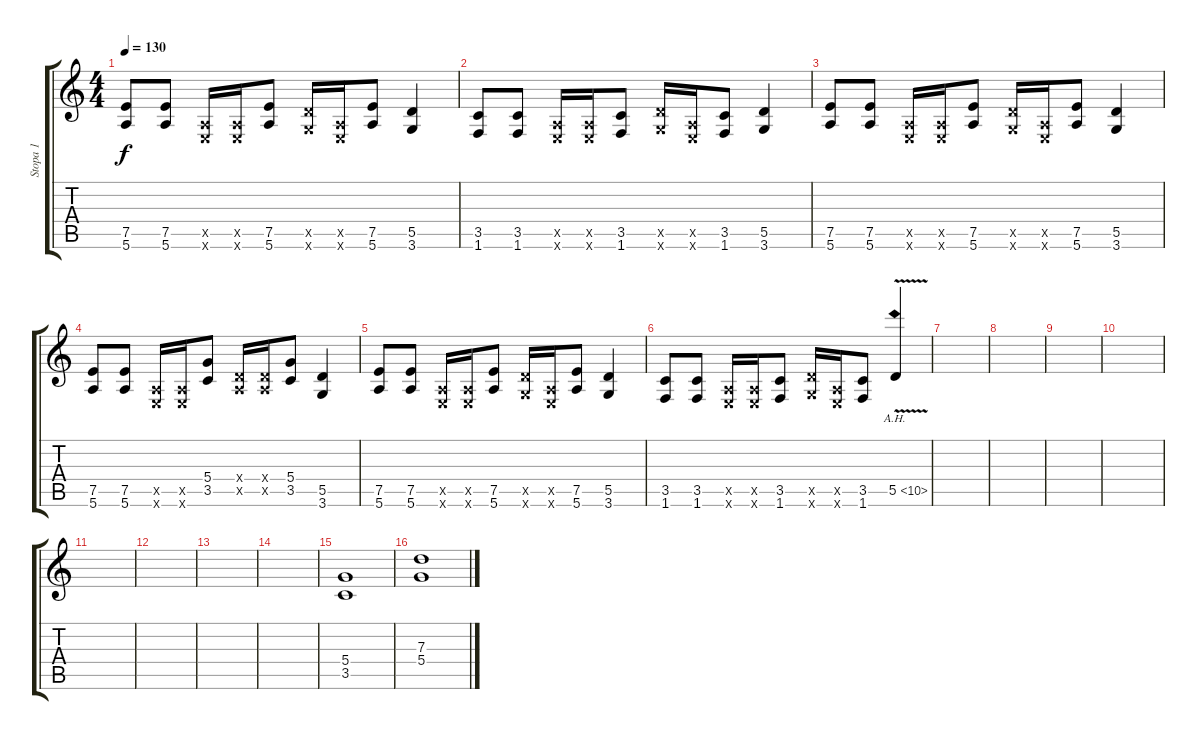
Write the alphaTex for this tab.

\track ("Stopa 1" "Stopa 1") {instrument distortionguitar}
\staff {score tabs}
\tuning (E4 B3 G3 D3 A2 E2) {hide}
\ts (4 4)
\tempo 130
\clef g2
\ks c
(7.5 5.6).8{dy f} (7.5 5.6).8 (0.5{x} 0.6{x}).16 (0.5{x} 0.6{x}).16 (7.5 5.6).8 (5.5{x} 3.6{x}).16 (0.5{x} 0.6{x}).16 (7.5 5.6).8 (5.5 3.6).4 |
(3.5 1.6).8 (3.5 1.6).8 (0.5{x} 0.6{x}).16 (0.5{x} 0.6{x}).16 (3.5 1.6).8 (5.5{x} 3.6{x}).16 (0.5{x} 0.6{x}).16 (3.5 1.6).8 (5.5 3.6).4 |
(7.5 5.6).8 (7.5 5.6).8 (0.5{x} 0.6{x}).16 (0.5{x} 0.6{x}).16 (7.5 5.6).8 (5.5{x} 3.6{x}).16 (0.5{x} 0.6{x}).16 (7.5 5.6).8 (5.5 3.6).4 |
(7.5 5.6).8 (7.5 5.6).8 (0.5{x} 0.6{x}).16 (0.5{x} 0.6{x}).16 (5.4 3.5).8 (0.4{x} 0.5{x}).16 (0.4{x} 0.5{x}).16 (5.4 3.5).8 (5.5 3.6).4 |
(7.5 5.6).8 (7.5 5.6).8 (0.5{x} 0.6{x}).16 (0.5{x} 0.6{x}).16 (7.5 5.6).8 (5.5{x} 3.6{x}).16 (0.5{x} 0.6{x}).16 (7.5 5.6).8 (5.5 3.6).4 |
(3.5 1.6).8 (3.5 1.6).8 (0.5{x} 0.6{x}).16 (0.5{x} 0.6{x}).16 (3.5 1.6).8 (5.5{x} 3.6{x}).16 (0.5{x} 0.6{x}).16 (3.5 1.6).8 5.5{ah 5 v}.4 |
|
|
|
|
|
|
|
|
(5.4 3.5).1 |
(7.3 5.4).1
